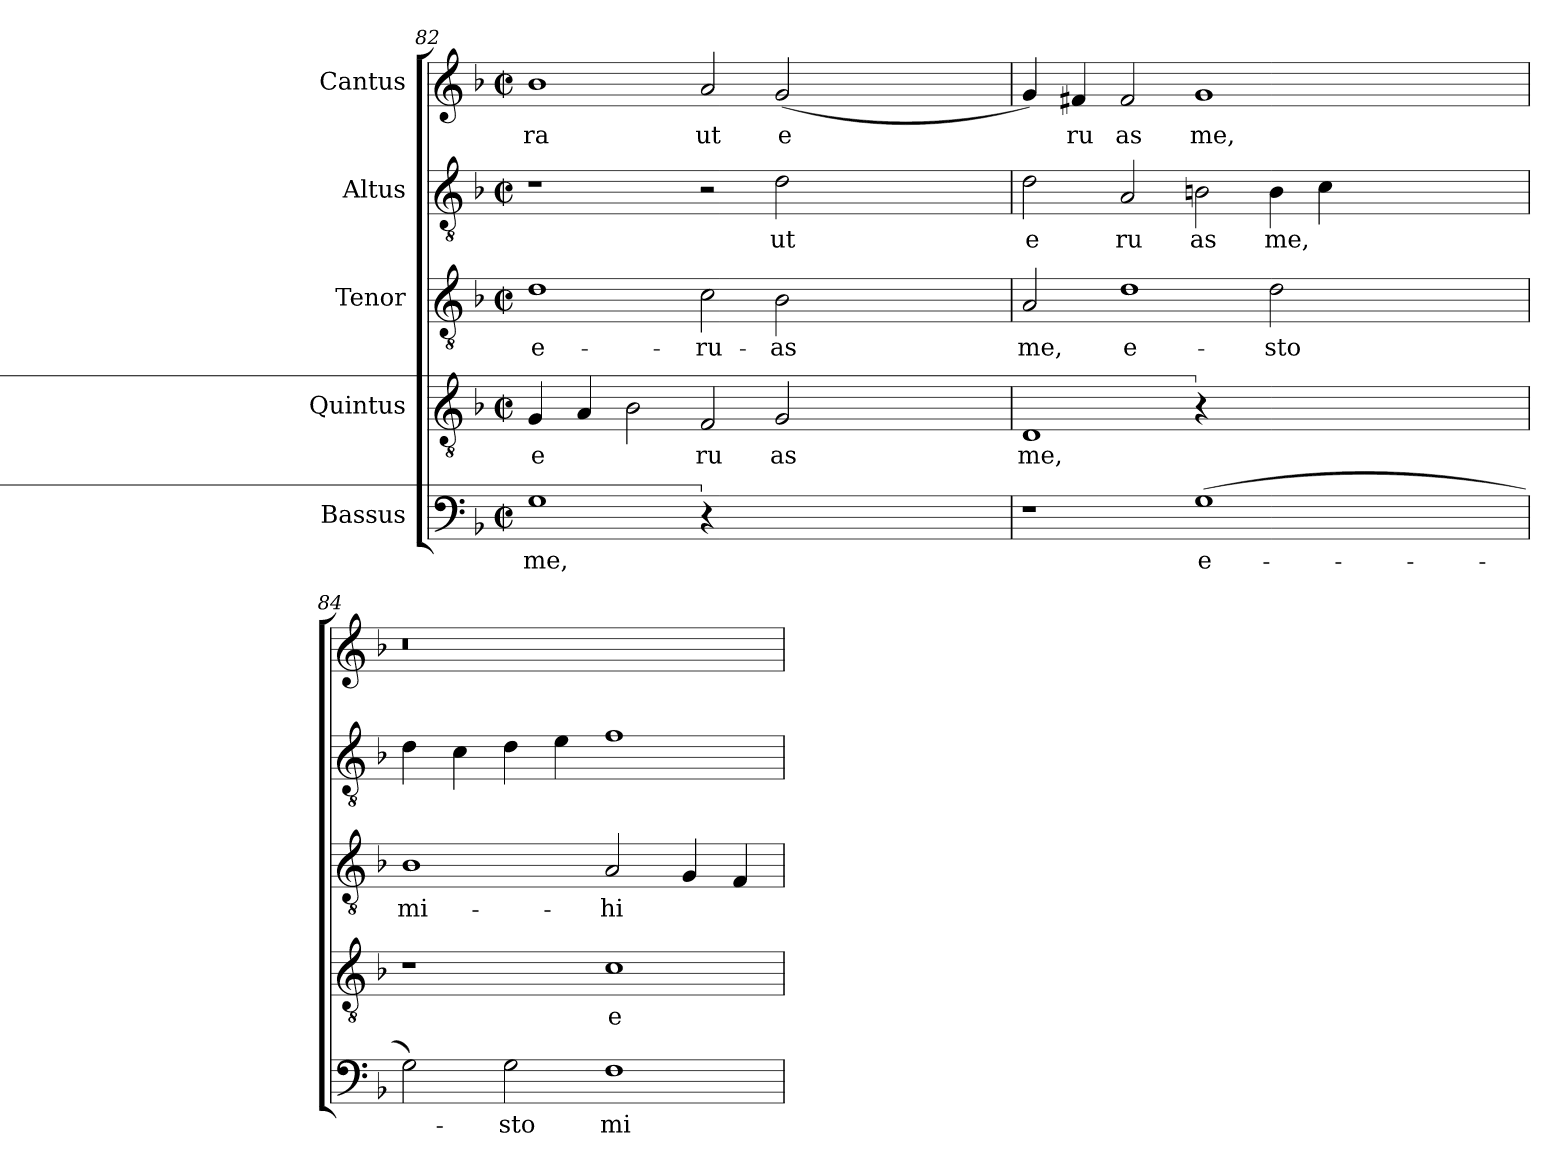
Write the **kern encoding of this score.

**kern	**text	**kern	**text	**kern	**text	**kern	**text	**kern	**text
*part5	*part5	*part4	*part4	*part3	*part3	*part2	*part2	*part1	*part1
*staff5	*staff5	*staff4	*staff4	*staff3	*staff3	*staff2	*staff2	*staff1	*staff1
*I"Bassus	*	*I"Quintus	*	*I"Tenor	*	*I"Altus	*	*I"Cantus	*
*clefF4	*	*clefGv2	*	*clefGv2	*	*clefGv2	*	*clefG2	*
*k[b-]	*	*k[b-]	*	*k[b-]	*	*k[b-]	*	*k[b-]	*
*F:	*	*F:	*	*F:	*	*F:	*	*F:	*
*M2/2	*	*M2/2	*	*M2/2	*	*M2/2	*	*M2/2	*
*met(c|)	*	*met(c|)	*	*met(c|)	*	*met(c|)	*	*met(c|)	*
=82	=82	=82	=82	=82	=82	=82	=82	=82	=82
!	!LO:LY:b:cj	!	!LO:LY:b:cj	!	!LO:LY:b:cj	!	!	!	!LO:LY:b:cj
1G	me,	4G/	e	1d	e-	1r	.	1b-	ra
.	.	4A/	.	.	.	.	.	.	.
.	.	2B-\	.	.	.	.	.	.	.
!LO:N:vis=1	!	!	!LO:LY:b:cj	!	!LO:LY:b:cj	!	!	!	!LO:LY:b:cj
4%9r	.	2F/	ru	2c\	-ru-	2r	.	2a/	ut
!	!	!	!LO:LY:b:cj	!	!LO:LY:b:cj	!	!LO:LY:b:cj	!	!LO:LY:b:cj
.	.	2G/	as	2B-\	-as	2d\	ut	(<2g/	e
.	.	1ryy	.	1ryy	.	1ryy	.	1ryy	.
.	.	4ryy	.	4ryy	.	4ryy	.	4ryy	.
=83	=83	=83	=83	=83	=83	=83	=83	=83	=83
!	!	!	!LO:LY:b:cj	!	!LO:LY:b:cj	!	!LO:LY:b:cj	!	!
1r	.	1D	me,	2A/	me,	2d\	e	4g/)	.
!	!	!	!	!	!	!	!	!	!LO:LY:b:cj
.	.	.	.	.	.	.	.	4f#X/	ru
!	!	!	!	!	!LO:LY:b:cj	!	!LO:LY:b:cj	!	!LO:LY:b:cj
.	.	.	.	1d	e-	2A/	ru	2f#/	as
!	!LO:LY:b:rj	!LO:N:vis=1	!	!	!	!	!LO:LY:b:cj	!	!LO:LY:b:cj
(>1G	e-	4%9r	.	.	.	2Bn\	as	1g	me,
!	!	!	!	!	!LO:LY:b:cj	!	!LO:LY:b	!	!
.	.	.	.	2d\	-sto	4B\	me,	.	.
.	.	.	.	.	.	4c\	.	.	.
1ryy	.	.	.	1ryy	.	1ryy	.	1ryy	.
4ryy	.	.	.	4ryy	.	4ryy	.	4ryy	.
=84	=84	=84	=84	=84	=84	=84	=84	=84	=84
!	!	!	!	!	!LO:LY:b:cj	!	!	!	!
2G\)	.	1r	.	1B-	mi-	4d\	.	0r	.
.	.	.	.	.	.	4c\	.	.	.
!	!LO:LY:b:cj	!	!	!	!	!	!	!	!
2G\	-sto	.	.	.	.	4d\	.	.	.
.	.	.	.	.	.	4e\	.	.	.
!	!LO:LY:b:cj	!	!LO:LY:b:rj	!	!LO:LY:b:cj	!	!	!	!
1F	mi-	1c	e	2A/	-hi	1f	.	.	.
.	.	.	.	4G/	.	.	.	.	.
.	.	.	.	4F/	.	.	.	.	.
=	=	=	=	=	=	=	=	=	=
*-	*-	*-	*-	*-	*-	*-	*-	*-	*-
